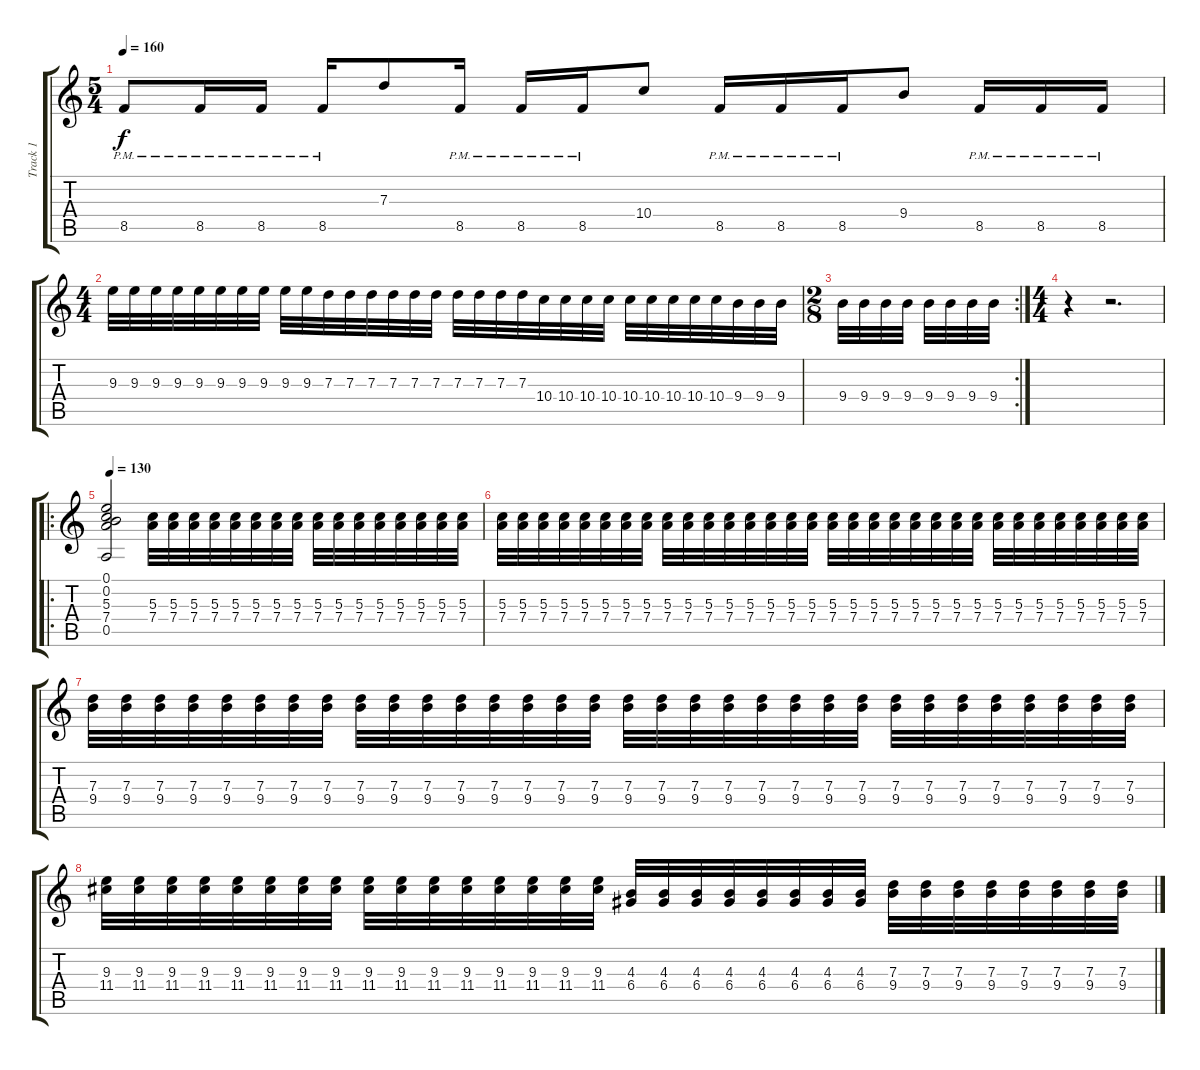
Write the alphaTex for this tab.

\track ("Track 1" "Track 1") {instrument distortionguitar}
\staff {score tabs}
\tuning (E4 B3 G3 D3 A2 E2) {hide}
\ts (5 4)
\tempo 160
\clef g2
\ks c
8.5{pm}.8{dy f} 8.5{pm}.16 8.5{pm}.16 8.5{pm}.16 7.3.8 8.5{pm}.16 8.5{pm}.16 8.5{pm}.16 10.4.8 8.5{pm}.16 8.5{pm}.16 8.5{pm}.16 9.4.8 8.5{pm}.16 8.5{pm}.16 8.5{pm}.16 |
\ts (4 4)
9.3.32 9.3.32 9.3.32 9.3.32 9.3.32 9.3.32 9.3.32 9.3.32 9.3.32 9.3.32 7.3.32 7.3.32 7.3.32 7.3.32 7.3.32 7.3.32 7.3.32 7.3.32 7.3.32 7.3.32 10.4.32 10.4.32 10.4.32 10.4.32 10.4.32 10.4.32 10.4.32 10.4.32 10.4.32 9.4.32 9.4.32 9.4.32 |
\rc 2
\ts (2 8)
9.4.32 9.4.32 9.4.32 9.4.32 9.4.32 9.4.32 9.4.32 9.4.32 |
\ts (4 4)
r.4 r.2{d} |
\ro
\tempo 130
(0.1 0.2 5.3 7.4 0.5).2 (5.3 7.4).32 (5.3 7.4).32 (5.3 7.4).32 (5.3 7.4).32 (5.3 7.4).32 (5.3 7.4).32 (5.3 7.4).32 (5.3 7.4).32 (5.3 7.4).32 (5.3 7.4).32 (5.3 7.4).32 (5.3 7.4).32 (5.3 7.4).32 (5.3 7.4).32 (5.3 7.4).32 (5.3 7.4).32 |
(5.3 7.4).32 (5.3 7.4).32 (5.3 7.4).32 (5.3 7.4).32 (5.3 7.4).32 (5.3 7.4).32 (5.3 7.4).32 (5.3 7.4).32 (5.3 7.4).32 (5.3 7.4).32 (5.3 7.4).32 (5.3 7.4).32 (5.3 7.4).32 (5.3 7.4).32 (5.3 7.4).32 (5.3 7.4).32 (5.3 7.4).32 (5.3 7.4).32 (5.3 7.4).32 (5.3 7.4).32 (5.3 7.4).32 (5.3 7.4).32 (5.3 7.4).32 (5.3 7.4).32 (5.3 7.4).32 (5.3 7.4).32 (5.3 7.4).32 (5.3 7.4).32 (5.3 7.4).32 (5.3 7.4).32 (5.3 7.4).32 (5.3 7.4).32 |
(7.3 9.4).32 (7.3 9.4).32 (7.3 9.4).32 (7.3 9.4).32 (7.3 9.4).32 (7.3 9.4).32 (7.3 9.4).32 (7.3 9.4).32 (7.3 9.4).32 (7.3 9.4).32 (7.3 9.4).32 (7.3 9.4).32 (7.3 9.4).32 (7.3 9.4).32 (7.3 9.4).32 (7.3 9.4).32 (7.3 9.4).32 (7.3 9.4).32 (7.3 9.4).32 (7.3 9.4).32 (7.3 9.4).32 (7.3 9.4).32 (7.3 9.4).32 (7.3 9.4).32 (7.3 9.4).32 (7.3 9.4).32 (7.3 9.4).32 (7.3 9.4).32 (7.3 9.4).32 (7.3 9.4).32 (7.3 9.4).32 (7.3 9.4).32 |
(9.3 11.4).32 (9.3 11.4).32 (9.3 11.4).32 (9.3 11.4).32 (9.3 11.4).32 (9.3 11.4).32 (9.3 11.4).32 (9.3 11.4).32 (9.3 11.4).32 (9.3 11.4).32 (9.3 11.4).32 (9.3 11.4).32 (9.3 11.4).32 (9.3 11.4).32 (9.3 11.4).32 (9.3 11.4).32 (4.3 6.4).32 (4.3 6.4).32 (4.3 6.4).32 (4.3 6.4).32 (4.3 6.4).32 (4.3 6.4).32 (4.3 6.4).32 (4.3 6.4).32 (7.3 9.4).32 (7.3 9.4).32 (7.3 9.4).32 (7.3 9.4).32 (7.3 9.4).32 (7.3 9.4).32 (7.3 9.4).32 (7.3 9.4).32
